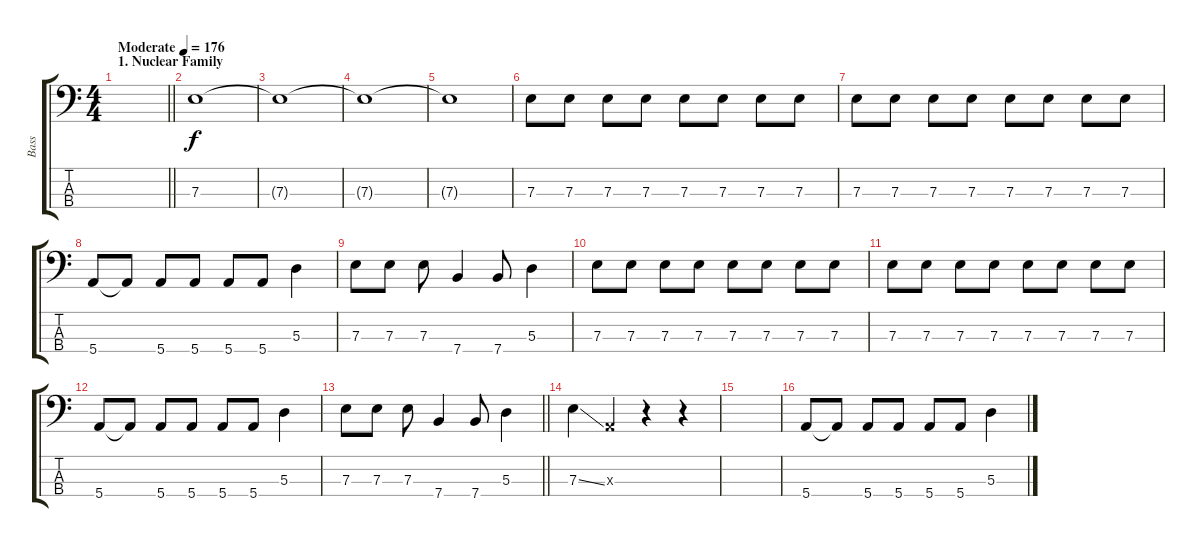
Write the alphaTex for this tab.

\track ("Bass" "Bass") {instrument electricbasspick}
\staff {score tabs}
\tuning (G2 D2 A1 E1) {hide}
\ts (4 4)
\section ("" "1. Nuclear Family")
\tempo (176 "Moderate")
\clef f4
\barLineRight lightlight
\ks c
|
7.3.1 |
7.3{t}.1 |
7.3{t}.1 |
7.3{t}.1 |
7.3.8 7.3.8 7.3.8 7.3.8 7.3.8 7.3.8 7.3.8 7.3.8 |
7.3.8 7.3.8 7.3.8 7.3.8 7.3.8 7.3.8 7.3.8 7.3.8 |
5.4.8 5.4{t}.8 5.4.8 5.4.8 5.4.8 5.4.8 5.3.4 |
7.3.8 7.3.8 7.3.8 7.4.4 7.4.8 5.3.4 |
7.3.8 7.3.8 7.3.8 7.3.8 7.3.8 7.3.8 7.3.8 7.3.8 |
7.3.8 7.3.8 7.3.8 7.3.8 7.3.8 7.3.8 7.3.8 7.3.8 |
5.4.8 5.4{t}.8 5.4.8 5.4.8 5.4.8 5.4.8 5.3.4 |
\barLineRight lightlight
7.3.8 7.3.8 7.3.8 7.4.4 7.4.8 5.3.4 |
7.3{ss}.4 0.3{x}.4 r.4 r.4 |
|
5.4.8 5.4{t}.8 5.4.8 5.4.8 5.4.8 5.4.8 5.3.4
